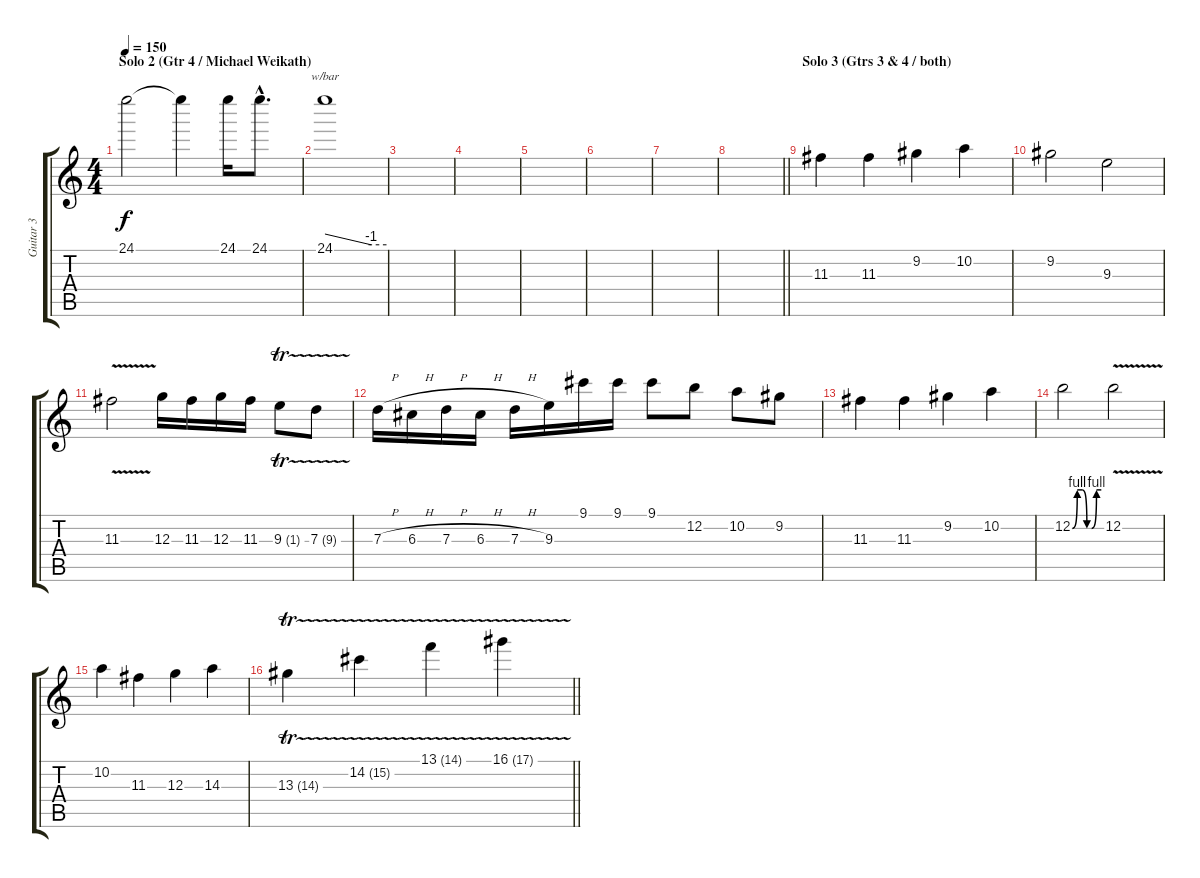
\track ("Guitar 3" "Guitar 3") {instrument distortionguitar}
\staff {score tabs}
\tuning (E4 B3 G3 D3 A2 E2) {hide}
\ts (4 4)
\section ("" "Solo 2 (Gtr 4 / Michael Weikath)")
\tempo 150
\clef g2
\ks c
24.1{t}.2{dy f} 24.1{t}.4 24.1.16 24.1{hac}.8{d} |
24.1.1{tbe (custom default 0 0 45 -4 60 -4)} |
|
|
|
|
|
\barLineRight lightlight
|
\section ("" "Solo 3 (Gtrs 3 & 4 / both)")
11.3.4 11.3.4 9.2.4 10.2.4 |
9.2.2 9.3.2 |
11.3{v}.2 12.3.16 11.3.16 12.3.16 11.3.16 9.3{tr (1 16)}.8 7.3{tr (9 16)}.8 |
7.3{h}.16 6.3{h}.16 7.3{h}.16 6.3{h}.16 7.3{h}.16 9.3.16 9.1.16 9.1.16 9.1.8 12.2.8 10.2.8 9.2.8 |
11.3.4 11.3.4 9.2.4 10.2.4 |
12.2{be (custom 0 0 10 4 20 4 30 0 40 0 50 4 60 4)}.2 12.2{v}.2 |
10.2.4 11.3.4 12.3.4 14.3.4 |
\barLineRight lightlight
13.3{tr (14 16)}.4 14.2{tr (15 16)}.4 13.1{tr (14 16)}.4 16.1{tr (17 16)}.4
